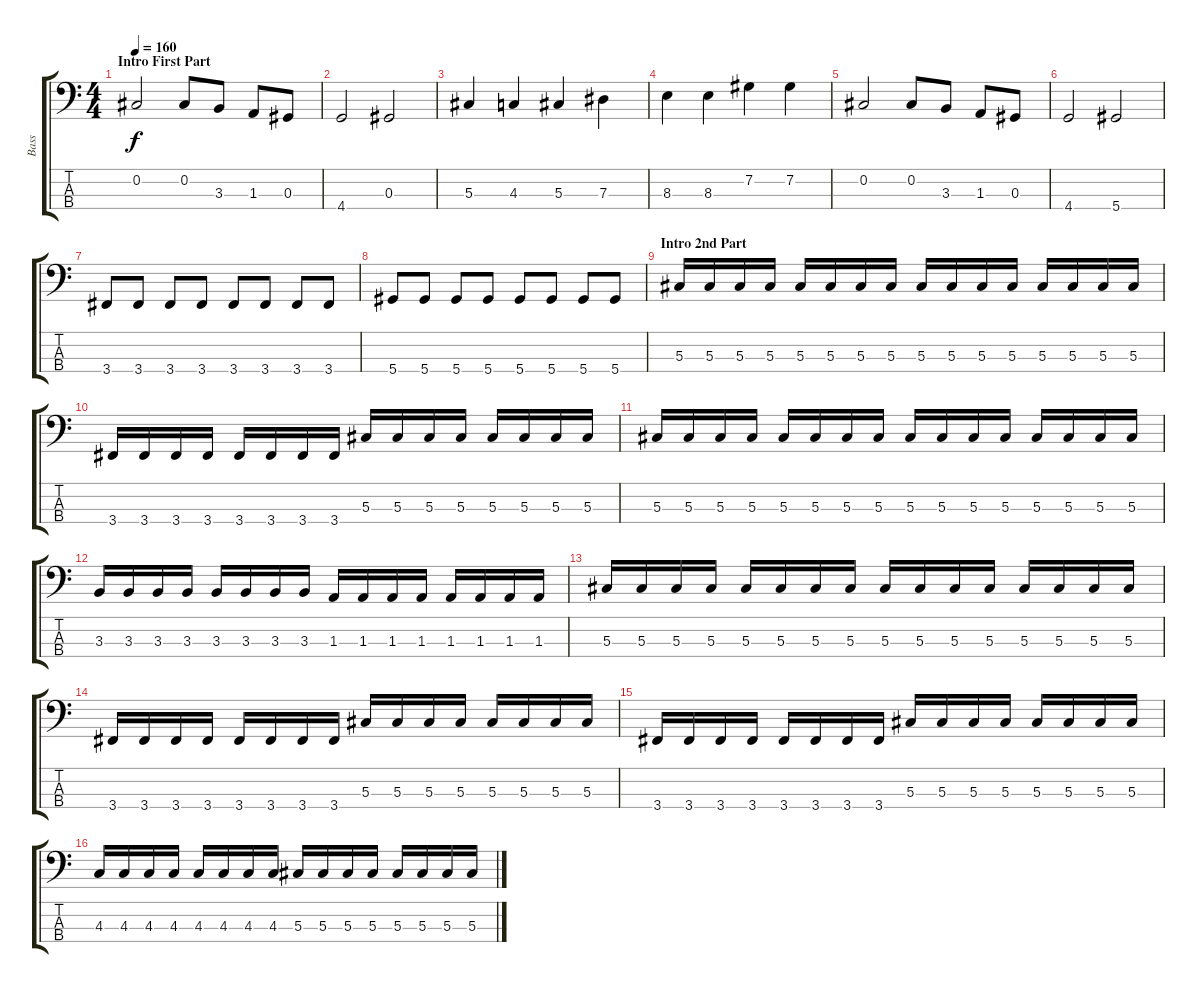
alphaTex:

\track ("Bass" "Bass") {instrument electricbassfinger}
\staff {score tabs}
\tuning (Gb2 Db2 Ab1 Eb1) {hide}
\ts (4 4)
\section ("" "Intro First Part")
\tempo 160
\clef f4
\ks c
0.2.2{dy f instrument electricbassfinger} 0.2.8 3.3.8 1.3.8 0.3.8 |
4.4.2 0.3.2 |
5.3.4 4.3.4 5.3.4 7.3.4 |
8.3.4 8.3.4 7.2.4 7.2.4 |
0.2.2 0.2.8 3.3.8 1.3.8 0.3.8 |
4.4.2 5.4.2 |
3.4.8 3.4.8 3.4.8 3.4.8 3.4.8 3.4.8 3.4.8 3.4.8 |
5.4.8 5.4.8 5.4.8 5.4.8 5.4.8 5.4.8 5.4.8 5.4.8 |
\section ("" "Intro 2nd Part")
5.3.16 5.3.16 5.3.16 5.3.16 5.3.16 5.3.16 5.3.16 5.3.16 5.3.16 5.3.16 5.3.16 5.3.16 5.3.16 5.3.16 5.3.16 5.3.16 |
3.4.16 3.4.16 3.4.16 3.4.16 3.4.16 3.4.16 3.4.16 3.4.16 5.3.16 5.3.16 5.3.16 5.3.16 5.3.16 5.3.16 5.3.16 5.3.16 |
5.3.16 5.3.16 5.3.16 5.3.16 5.3.16 5.3.16 5.3.16 5.3.16 5.3.16 5.3.16 5.3.16 5.3.16 5.3.16 5.3.16 5.3.16 5.3.16 |
3.3.16 3.3.16 3.3.16 3.3.16 3.3.16 3.3.16 3.3.16 3.3.16 1.3.16 1.3.16 1.3.16 1.3.16 1.3.16 1.3.16 1.3.16 1.3.16 |
5.3.16 5.3.16 5.3.16 5.3.16 5.3.16 5.3.16 5.3.16 5.3.16 5.3.16 5.3.16 5.3.16 5.3.16 5.3.16 5.3.16 5.3.16 5.3.16 |
3.4.16 3.4.16 3.4.16 3.4.16 3.4.16 3.4.16 3.4.16 3.4.16 5.3.16 5.3.16 5.3.16 5.3.16 5.3.16 5.3.16 5.3.16 5.3.16 |
3.4.16 3.4.16 3.4.16 3.4.16 3.4.16 3.4.16 3.4.16 3.4.16 5.3.16 5.3.16 5.3.16 5.3.16 5.3.16 5.3.16 5.3.16 5.3.16 |
4.3.16 4.3.16 4.3.16 4.3.16 4.3.16 4.3.16 4.3.16 4.3.16 5.3.16 5.3.16 5.3.16 5.3.16 5.3.16 5.3.16 5.3.16 5.3.16
